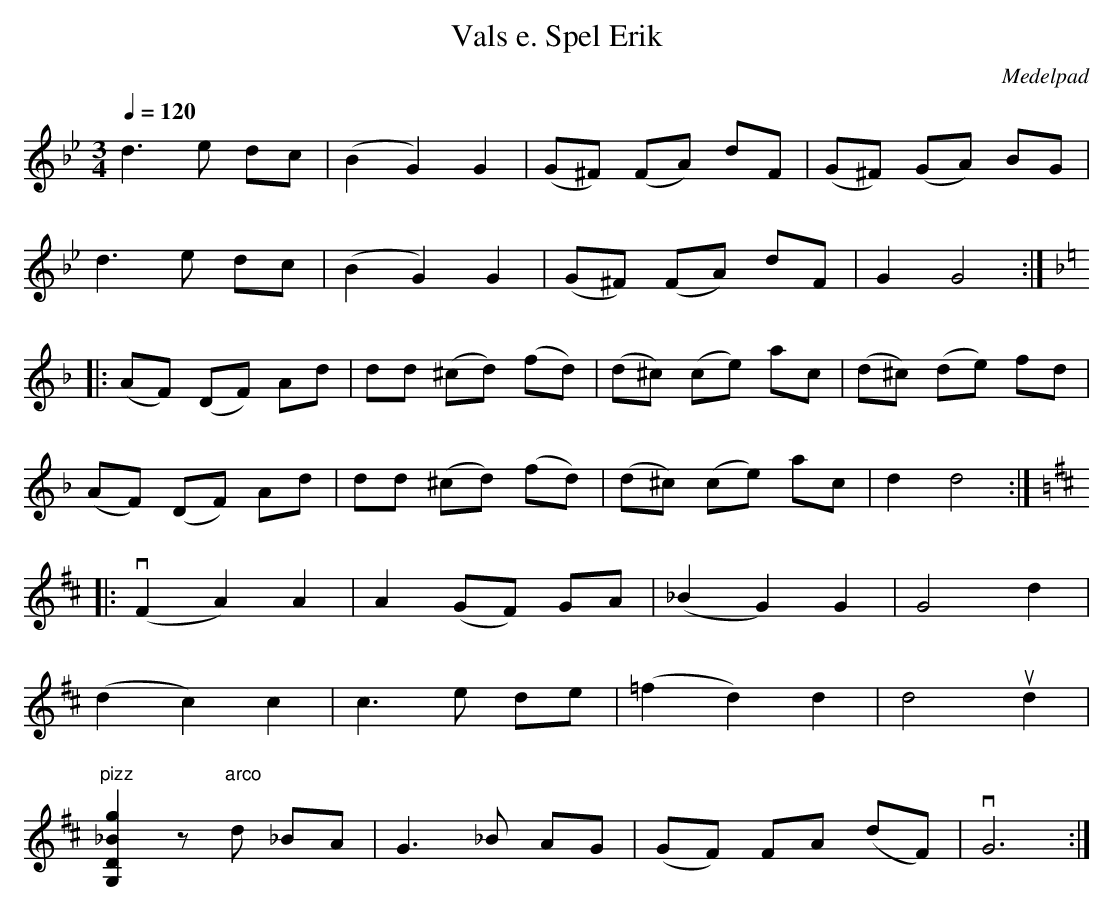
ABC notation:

X:1
T:Vals e. Spel Erik
C:Medelpad
Q:1/4=120     %Tempo
M:3/4     %Meter
L:1/8   %ref note value
K:Gm
d3  e dc |(B2G2) G2 |(G^F) (FA) dF |(G^F) (GA) BG |
d3  e dc |(B2G2) G2 |(G^F) (FA) dF |G2 G4 :|
K:Dm
|:(AF) (DF) Ad |dd (^cd) (fd) |(d^c) (ce) ac |(d^c) (de) fd |
(AF) (DF) Ad |dd (^cd) (fd) |(d^c) (ce) ac | d2 d4 :|
K:D
|:v(F2 A2) A2 |A2 (GF) GA |(_B2 G2) G2 |G4 d2 |
(d2 c2) c2 |c3 e de |(=f2 d2) d2 |d4 ud2 |
"pizz"[g2_B2D2G,2] z "arco"d _BA |G3 _B AG |(GF) FA (dF) |vG6 :|
